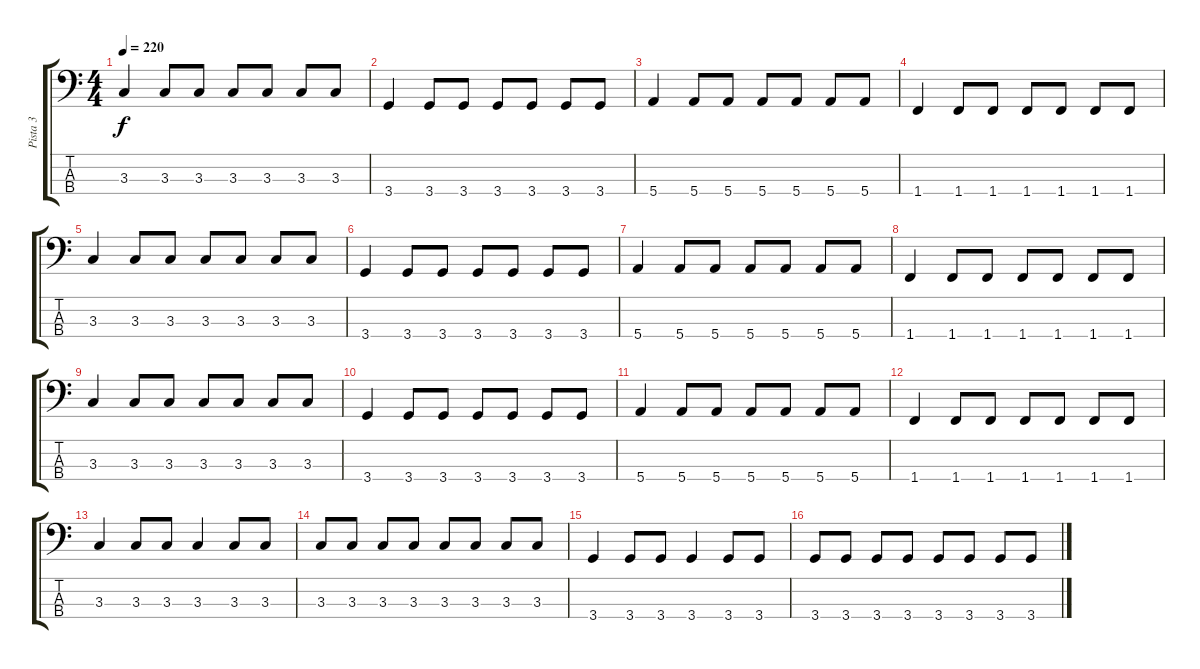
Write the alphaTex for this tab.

\track ("Pista 3" "Pista 3") {instrument electricbasspick}
\staff {score tabs}
\tuning (G2 D2 A1 E1) {hide}
\ts (4 4)
\tempo 220
\clef f4
\ks c
3.3.4{dy f} 3.3.8 3.3.8 3.3.8 3.3.8 3.3.8 3.3.8 |
3.4.4 3.4.8 3.4.8 3.4.8 3.4.8 3.4.8 3.4.8 |
5.4.4 5.4.8 5.4.8 5.4.8 5.4.8 5.4.8 5.4.8 |
1.4.4 1.4.8 1.4.8 1.4.8 1.4.8 1.4.8 1.4.8 |
3.3.4 3.3.8 3.3.8 3.3.8 3.3.8 3.3.8 3.3.8 |
3.4.4 3.4.8 3.4.8 3.4.8 3.4.8 3.4.8 3.4.8 |
5.4.4 5.4.8 5.4.8 5.4.8 5.4.8 5.4.8 5.4.8 |
1.4.4 1.4.8 1.4.8 1.4.8 1.4.8 1.4.8 1.4.8 |
3.3.4 3.3.8 3.3.8 3.3.8 3.3.8 3.3.8 3.3.8 |
3.4.4 3.4.8 3.4.8 3.4.8 3.4.8 3.4.8 3.4.8 |
5.4.4 5.4.8 5.4.8 5.4.8 5.4.8 5.4.8 5.4.8 |
1.4.4 1.4.8 1.4.8 1.4.8 1.4.8 1.4.8 1.4.8 |
3.3.4 3.3.8 3.3.8 3.3.4 3.3.8 3.3.8 |
3.3.8 3.3.8 3.3.8 3.3.8 3.3.8 3.3.8 3.3.8 3.3.8 |
3.4.4 3.4.8 3.4.8 3.4.4 3.4.8 3.4.8 |
3.4.8 3.4.8 3.4.8 3.4.8 3.4.8 3.4.8 3.4.8 3.4.8
